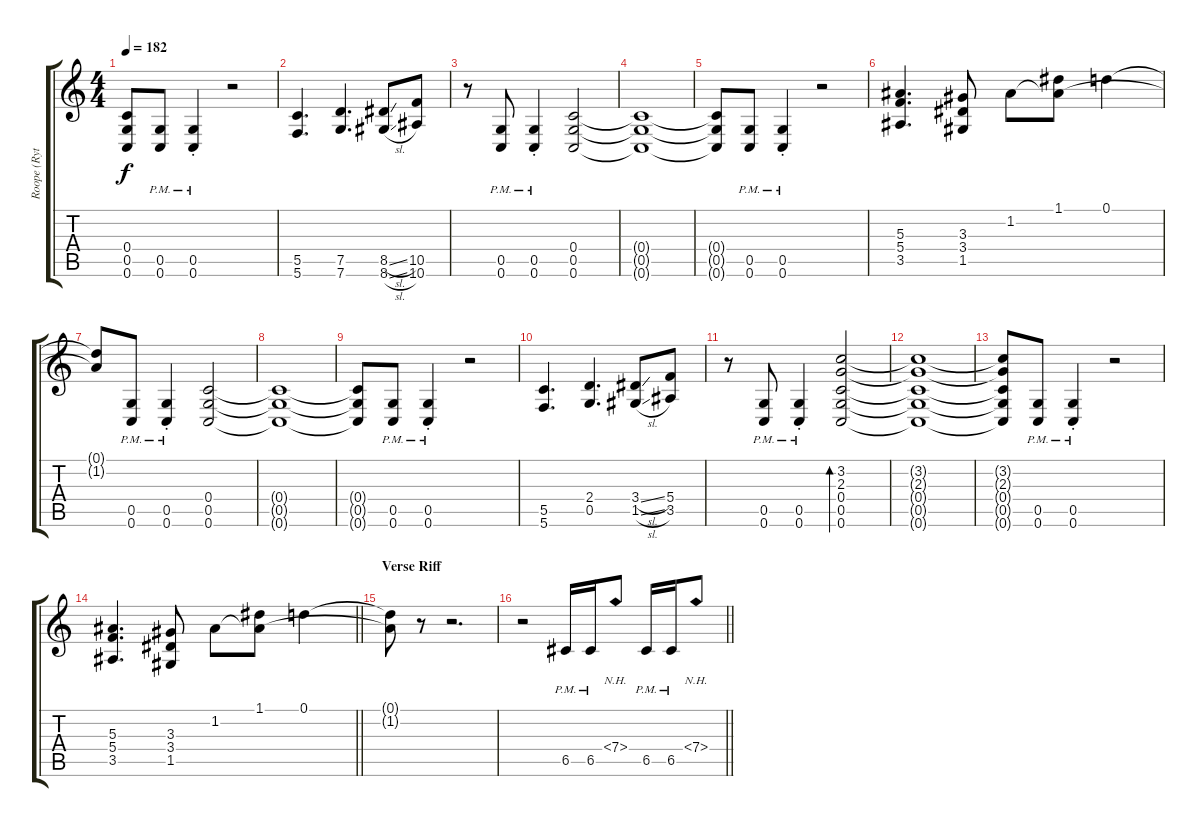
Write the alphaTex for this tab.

\track ("Roope (Rythm Guitar)" "Roope (Ryt") {instrument distortionguitar}
\staff {score tabs}
\tuning (D4 A3 F3 C3 G2 C2) {hide}
\ts (4 4)
\tempo 182
\clef g2
\ks c
(0.4{t} 0.5{t} 0.6{t}).8{dy f} (0.5{pm} 0.6{pm}).8 (0.5{pm st} 0.6{pm st}).4 r.2 |
(5.5 5.6).4{d} (7.5 7.6).4{d} (8.5{sl} 8.6{sl}).8 (10.5 10.6).8 |
r.8 (0.5{pm} 0.6{pm}).8 (0.5{pm st} 0.6{pm st}).4 (0.4 0.5 0.6).2 |
(0.4{t} 0.5{t} 0.6{t}).1 |
(0.4{t} 0.5{t} 0.6{t}).8 (0.5{pm} 0.6{pm}).8 (0.5{pm st} 0.6{pm st}).4 r.2 |
(5.3 5.4 3.5).4{d} (3.3 3.4 1.5).8 1.2.8 (1.1 1.2{t}).8 0.1.4 |
(0.1{t} 1.2{t}).8 (0.5{pm} 0.6{pm}).8 (0.5{pm st} 0.6{pm st}).4 (0.4 0.5 0.6).2 |
(0.4{t} 0.5{t} 0.6{t}).1 |
(0.4{t} 0.5{t} 0.6{t}).8 (0.5{pm} 0.6{pm}).8 (0.5{pm st} 0.6{pm st}).4 r.2 |
(5.5 5.6).4{d} (2.4 0.5).4{d} (3.4{sl} 1.5{sl}).8 (5.4 3.5).8 |
r.8 (0.5{pm} 0.6{pm}).8 (0.5{pm st} 0.6{pm st}).4 (3.2 2.3 0.4 0.5 0.6).2{bd 120 volume 11} |
(3.2{t} 2.3{t} 0.4{t} 0.5{t} 0.6{t}).1 |
(3.2{t} 2.3{t} 0.4{t} 0.5{t} 0.6{t}).8 (0.5{pm} 0.6{pm}).8{volume 13} (0.5{pm st} 0.6{pm st}).4 r.2 |
\barLineRight lightlight
(5.3 5.4 3.5).4{d} (3.3 3.4 1.5).8 1.2.8 (1.1 1.2{t}).8 0.1.4 |
\section ("" "Verse Riff")
(0.1{t} 1.2{t}).8 r.8 r.2{d} |
\barLineRight lightlight
r.2 6.5{pm}.16{volume 13 balance 13 instrument distortionguitar} 6.5{pm}.16 7.4{nh}.8 6.5{pm}.16 6.5{pm}.16 7.4{nh}.8
